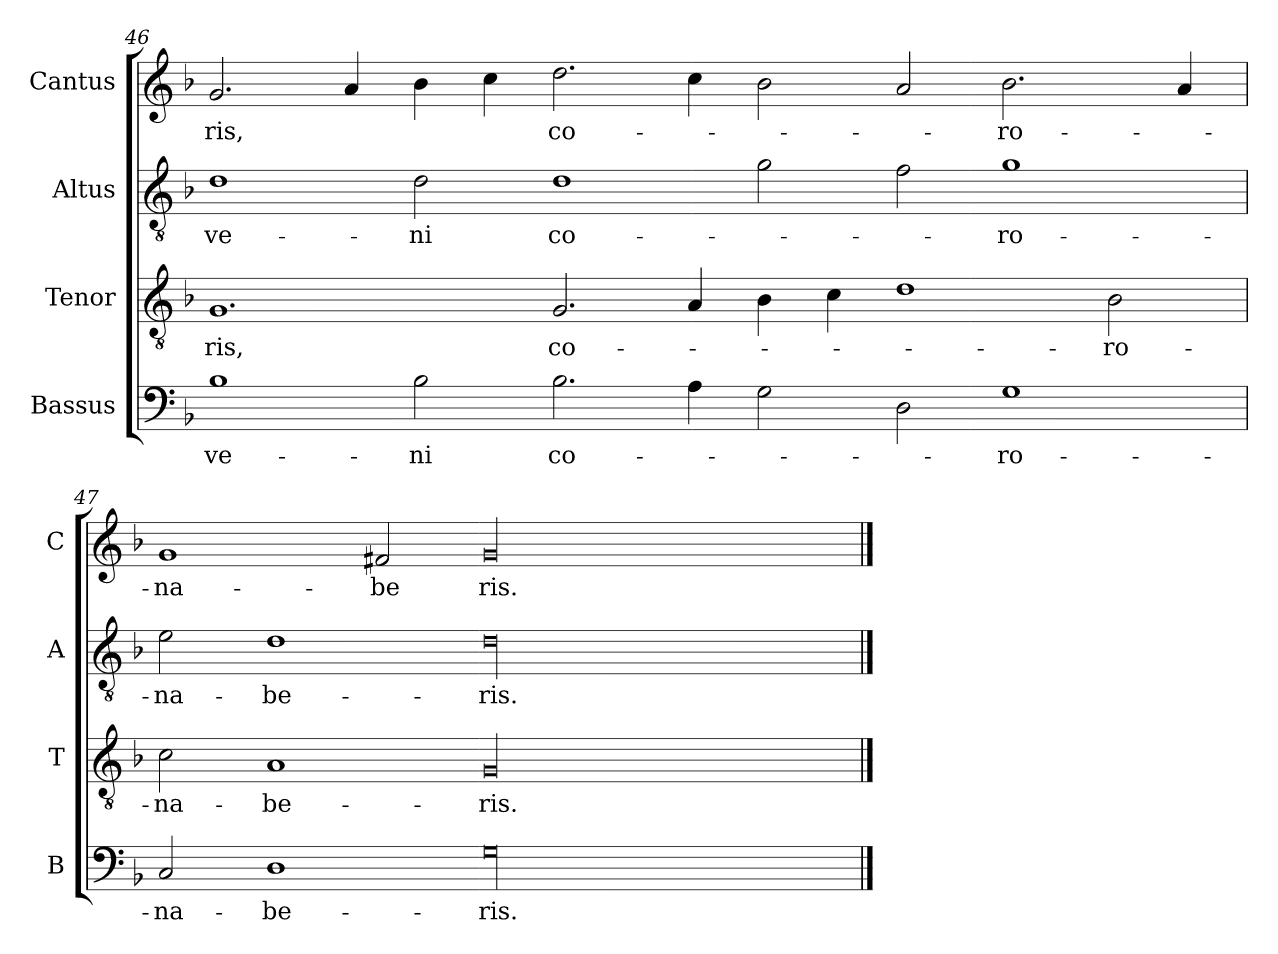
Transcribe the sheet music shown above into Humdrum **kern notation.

**kern	**text	**kern	**text	**kern	**text	**kern	**text
*part4	*part4	*part3	*part3	*part2	*part2	*part1	*part1
*staff4	*staff4	*staff3	*staff3	*staff2	*staff2	*staff1	*staff1
*I"Bassus	*	*I"Tenor	*	*I"Altus	*	*I"Cantus	*
*I'B	*	*I'T	*	*I'A	*	*I'C	*
!!LO:LB:g=z
*clefF4	*	*clefGv2	*	*clefGv2	*	*clefG2	*
*k[b-]	*	*k[b-]	*	*k[b-]	*	*k[b-]	*
*F:	*	*F:	*	*F:	*	*F:	*
=46	=46	=46	=46	=46	=46	=46	=46
!	!	!	!LO:LY:i	!	!	!	!
1B-\	ve-	1.G/	-ris,	1d\	ve-	2.g/	-ris,
.	.	.	.	.	.	4a/	.
2B-\	-ni	.	.	2d\	-ni	4b-\	.
.	.	.	.	.	.	4cc\	.
!	!	!	!LO:LY:i	!	!	!	!LO:LY:i
2.B-\	co-	2.G/	co-	1d\	co-	2.dd\	co-
4A\	.	4A/	.	.	.	4cc\	.
2G\	.	4B-\	.	2g\	.	2b-\	.
.	.	4c\	.	.	.	.	.
2D\	.	1d\	.	2f\	.	2a/	.
!	!	!	!	!	!	!	!LO:LY:i
1G\	-ro-	.	.	1g\	-ro-	2.b-\	-ro-
!	!	!	!LO:LY:i	!	!	!	!
.	.	2B-\	-ro-	.	.	.	.
.	.	.	.	.	.	4a/	.
=47	=47	=47	=47	=47	=47	=47	=47
!	!	!	!LO:LY:i	!	!	!	!LO:LY:i
2C/	-na-	2c\	-na-	2e\	-na-	1g/	-na-
!	!	!	!LO:LY:i	!	!	!	!
1D\	-be-	1A/	-be-	1d\	-be-	.	.
!	!	!	!	!	!	!	!LO:LY:i
.	.	.	.	.	.	2f#X/	-be
!	!	!	!LO:LY:i	!	!	!	!LO:LY:i
00G\	-ris.	00G/	-ris.	00d\	-ris.	00g/	ris.
==	==	==	==	==	==	==	==
*-	*-	*-	*-	*-	*-	*-	*-
